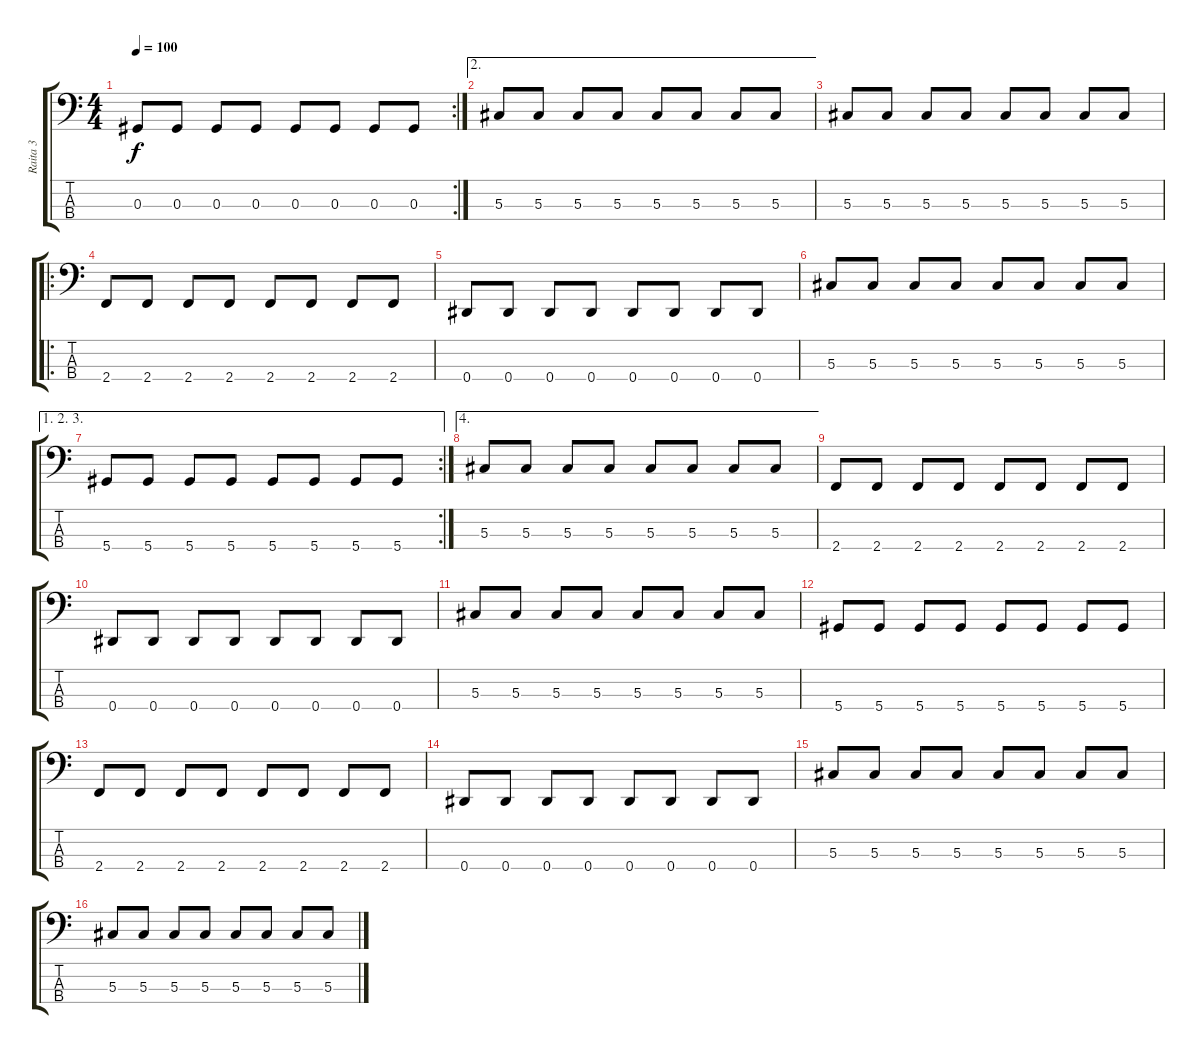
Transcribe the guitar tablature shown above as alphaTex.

\track ("Raita 3" "Raita 3") {instrument electricbassfinger}
\staff {score tabs}
\tuning (Gb2 Db2 Ab1 Eb1) {hide}
\rc 2
\ts (4 4)
\tempo 100
\clef f4
\ks c
0.3.8{dy f} 0.3.8 0.3.8 0.3.8 0.3.8 0.3.8 0.3.8 0.3.8 |
\ae 2
5.3.8 5.3.8 5.3.8 5.3.8 5.3.8 5.3.8 5.3.8 5.3.8 |
5.3.8 5.3.8 5.3.8 5.3.8 5.3.8 5.3.8 5.3.8 5.3.8 |
\ro
2.4.8 2.4.8 2.4.8 2.4.8 2.4.8 2.4.8 2.4.8 2.4.8 |
0.4.8 0.4.8 0.4.8 0.4.8 0.4.8 0.4.8 0.4.8 0.4.8 |
5.3.8 5.3.8 5.3.8 5.3.8 5.3.8 5.3.8 5.3.8 5.3.8 |
\ae (1 2 3)
\rc 2
5.4.8 5.4.8 5.4.8 5.4.8 5.4.8 5.4.8 5.4.8 5.4.8 |
\ae 4
5.3.8 5.3.8 5.3.8 5.3.8 5.3.8 5.3.8 5.3.8 5.3.8 |
2.4.8 2.4.8 2.4.8 2.4.8 2.4.8 2.4.8 2.4.8 2.4.8 |
0.4.8 0.4.8 0.4.8 0.4.8 0.4.8 0.4.8 0.4.8 0.4.8 |
5.3.8 5.3.8 5.3.8 5.3.8 5.3.8 5.3.8 5.3.8 5.3.8 |
5.4.8 5.4.8 5.4.8 5.4.8 5.4.8 5.4.8 5.4.8 5.4.8 |
2.4.8 2.4.8 2.4.8 2.4.8 2.4.8 2.4.8 2.4.8 2.4.8 |
0.4.8 0.4.8 0.4.8 0.4.8 0.4.8 0.4.8 0.4.8 0.4.8 |
5.3.8 5.3.8 5.3.8 5.3.8 5.3.8 5.3.8 5.3.8 5.3.8 |
5.3.8 5.3.8 5.3.8 5.3.8 5.3.8 5.3.8 5.3.8 5.3.8
